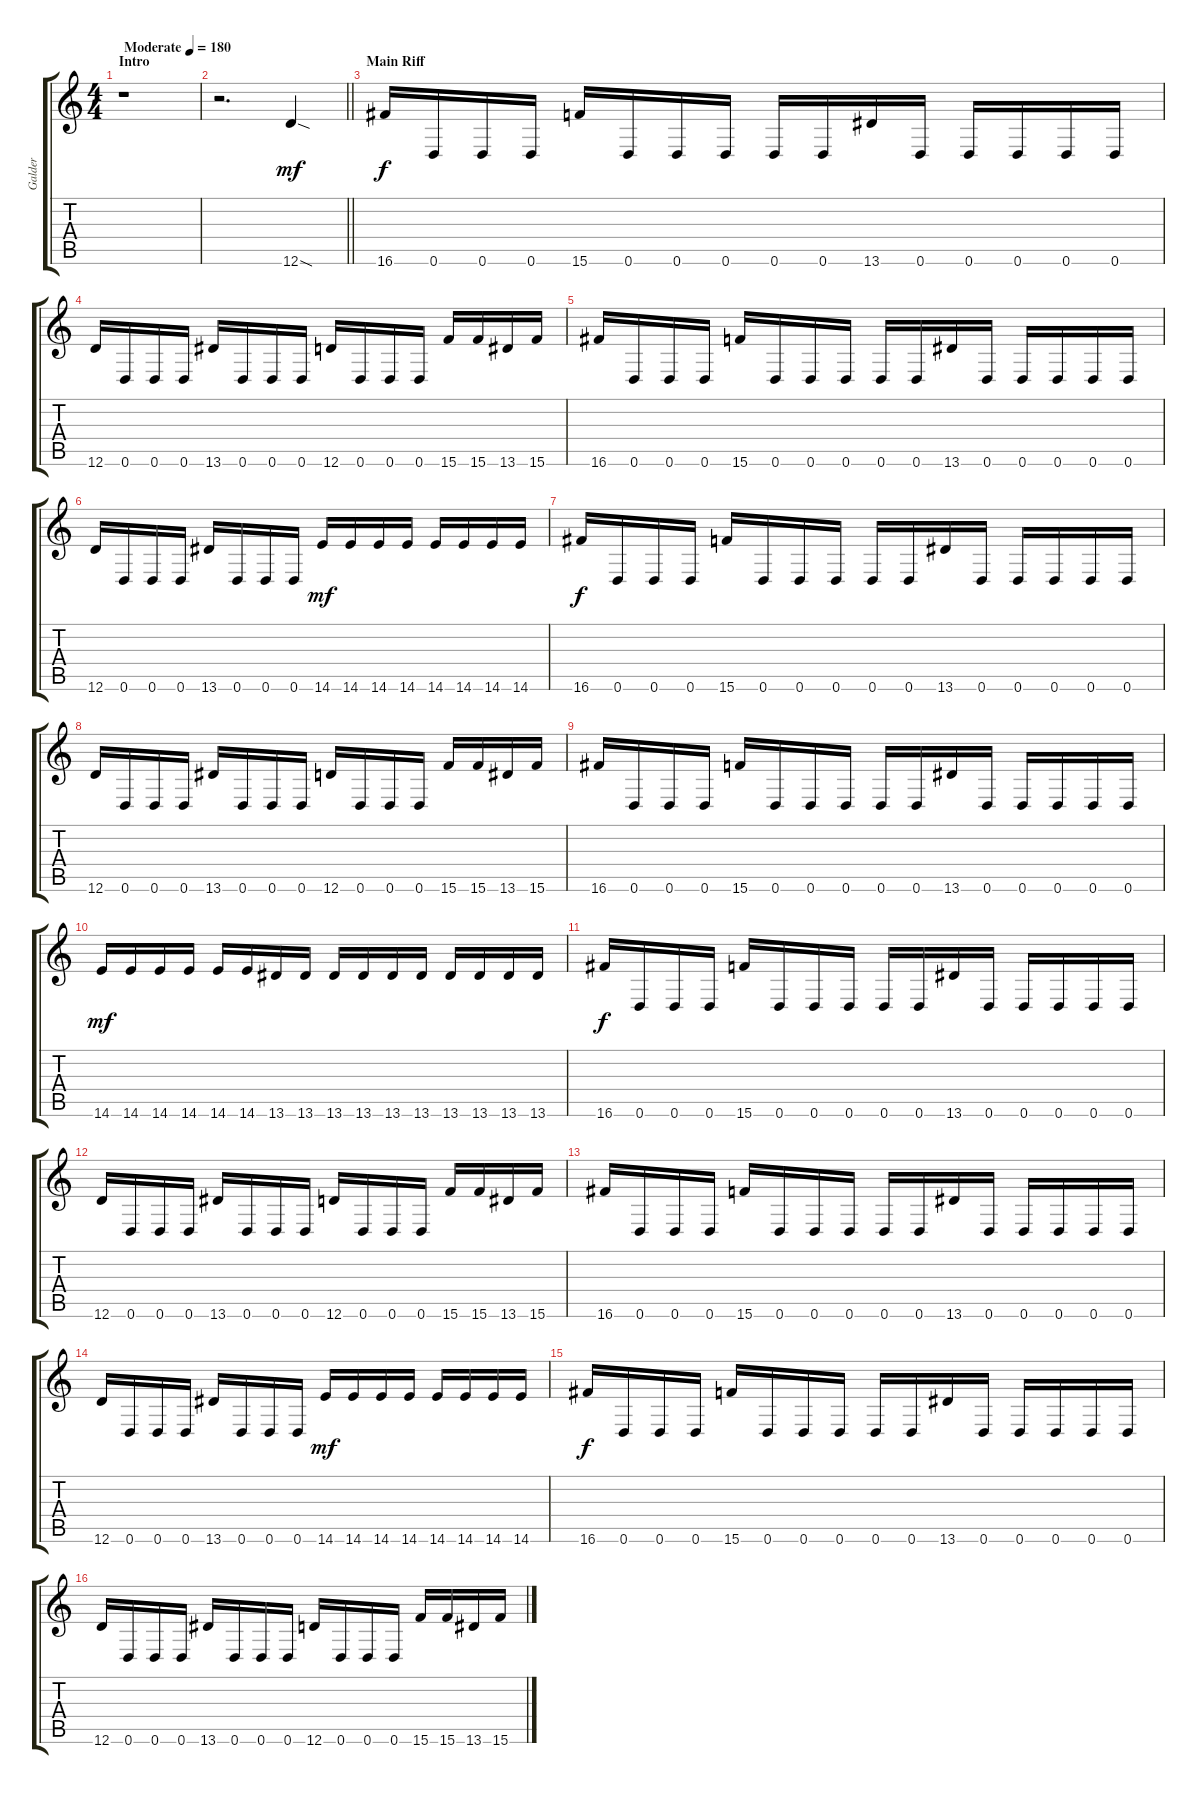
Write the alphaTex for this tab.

\track ("Galder" "Galder") {instrument overdrivenguitar}
\staff {score tabs}
\tuning (D4 A3 F3 C3 G2 D2) {hide}
\ts (4 4)
\section ("" "Intro")
\tempo (180 "Moderate")
\clef g2
\ks c
r.1{dy mf instrument overdrivenguitar} |
\barLineRight lightlight
r.2{d} 12.6{sod}.4 |
\section ("" "Main Riff")
16.6.16{dy f} 0.6.16 0.6.16 0.6.16 15.6.16 0.6.16 0.6.16 0.6.16 0.6.16 0.6.16 13.6.16 0.6.16 0.6.16 0.6.16 0.6.16 0.6.16 |
12.6.16 0.6.16 0.6.16 0.6.16 13.6.16 0.6.16 0.6.16 0.6.16 12.6.16 0.6.16 0.6.16 0.6.16 15.6.16 15.6.16 13.6.16 15.6.16 |
16.6.16 0.6.16 0.6.16 0.6.16 15.6.16 0.6.16 0.6.16 0.6.16 0.6.16 0.6.16 13.6.16 0.6.16 0.6.16 0.6.16 0.6.16 0.6.16 |
12.6.16 0.6.16 0.6.16 0.6.16 13.6.16 0.6.16 0.6.16 0.6.16 14.6.16{dy mf} 14.6.16 14.6.16 14.6.16 14.6.16 14.6.16 14.6.16 14.6.16 |
16.6.16{dy f} 0.6.16 0.6.16 0.6.16 15.6.16 0.6.16 0.6.16 0.6.16 0.6.16 0.6.16 13.6.16 0.6.16 0.6.16 0.6.16 0.6.16 0.6.16 |
12.6.16 0.6.16 0.6.16 0.6.16 13.6.16 0.6.16 0.6.16 0.6.16 12.6.16 0.6.16 0.6.16 0.6.16 15.6.16 15.6.16 13.6.16 15.6.16 |
16.6.16 0.6.16 0.6.16 0.6.16 15.6.16 0.6.16 0.6.16 0.6.16 0.6.16 0.6.16 13.6.16 0.6.16 0.6.16 0.6.16 0.6.16 0.6.16 |
14.6.16{dy mf} 14.6.16 14.6.16 14.6.16 14.6.16 14.6.16 13.6.16 13.6.16 13.6.16 13.6.16 13.6.16 13.6.16 13.6.16 13.6.16 13.6.16 13.6.16 |
16.6.16{dy f} 0.6.16 0.6.16 0.6.16 15.6.16 0.6.16 0.6.16 0.6.16 0.6.16 0.6.16 13.6.16 0.6.16 0.6.16 0.6.16 0.6.16 0.6.16 |
12.6.16 0.6.16 0.6.16 0.6.16 13.6.16 0.6.16 0.6.16 0.6.16 12.6.16 0.6.16 0.6.16 0.6.16 15.6.16 15.6.16 13.6.16 15.6.16 |
16.6.16 0.6.16 0.6.16 0.6.16 15.6.16 0.6.16 0.6.16 0.6.16 0.6.16 0.6.16 13.6.16 0.6.16 0.6.16 0.6.16 0.6.16 0.6.16 |
12.6.16 0.6.16 0.6.16 0.6.16 13.6.16 0.6.16 0.6.16 0.6.16 14.6.16{dy mf} 14.6.16 14.6.16 14.6.16 14.6.16 14.6.16 14.6.16 14.6.16 |
16.6.16{dy f} 0.6.16 0.6.16 0.6.16 15.6.16 0.6.16 0.6.16 0.6.16 0.6.16 0.6.16 13.6.16 0.6.16 0.6.16 0.6.16 0.6.16 0.6.16 |
12.6.16 0.6.16 0.6.16 0.6.16 13.6.16 0.6.16 0.6.16 0.6.16 12.6.16 0.6.16 0.6.16 0.6.16 15.6.16 15.6.16 13.6.16 15.6.16
